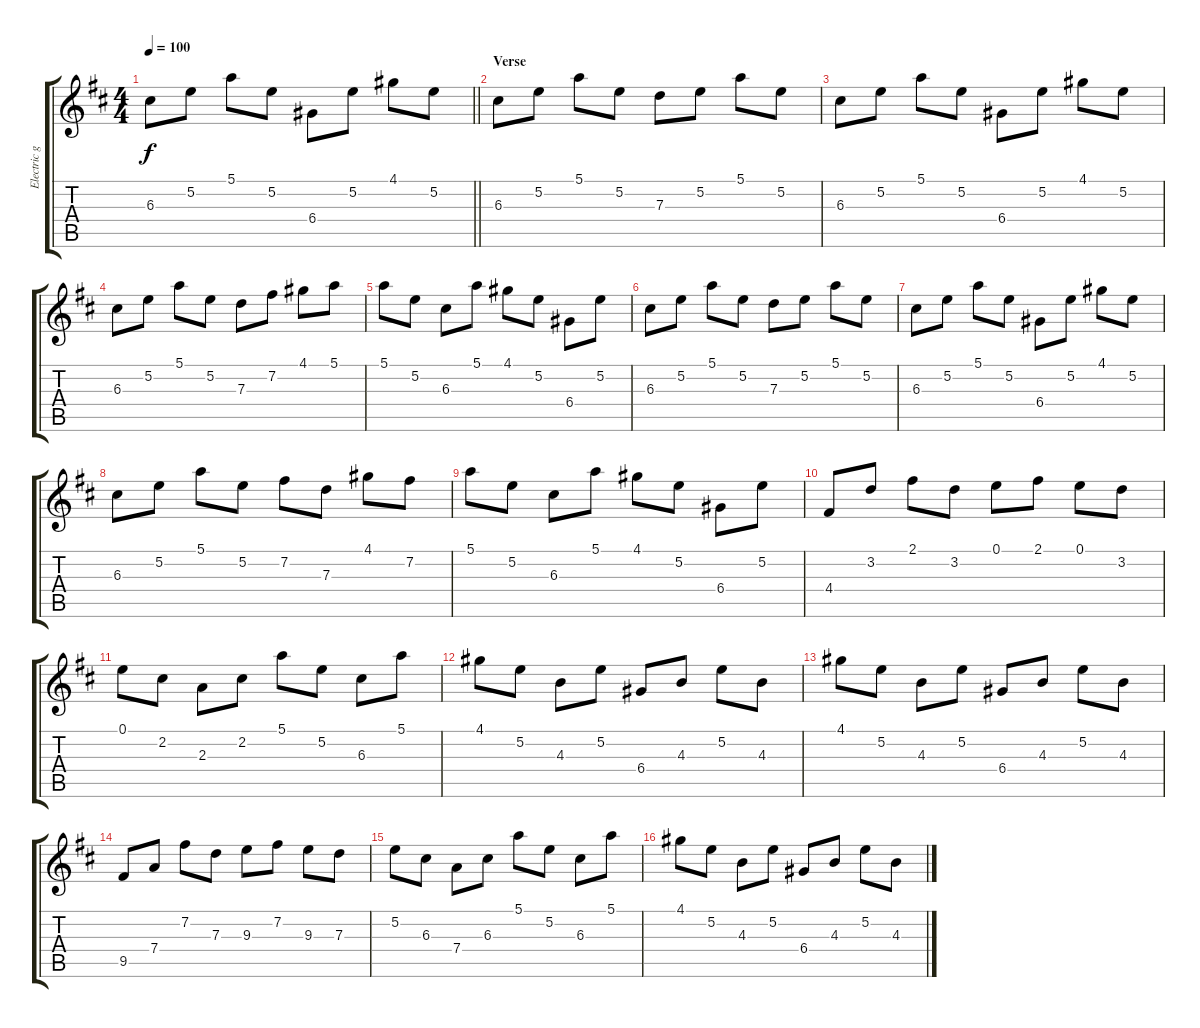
\track ("Electric guitar 2" "Electric g") {instrument acousticguitarsteel}
\staff {score tabs}
\tuning (E4 B3 G3 D3 A2 E2) {hide}
\ts (4 4)
\tempo 100
\clef g2
\barLineRight lightlight
\ks d
6.3.8{dy f} 5.2.8 5.1.8 5.2.8 6.4.8 5.2.8 4.1.8 5.2.8 |
\section ("" "Verse")
6.3.8 5.2.8 5.1.8 5.2.8 7.3.8 5.2.8 5.1.8 5.2.8 |
6.3.8 5.2.8 5.1.8 5.2.8 6.4.8 5.2.8 4.1.8 5.2.8 |
6.3.8 5.2.8 5.1.8 5.2.8 7.3.8 7.2.8 4.1.8 5.1.8 |
5.1.8 5.2.8 6.3.8 5.1.8 4.1.8 5.2.8 6.4.8 5.2.8 |
6.3.8 5.2.8 5.1.8 5.2.8 7.3.8 5.2.8 5.1.8 5.2.8 |
6.3.8 5.2.8 5.1.8 5.2.8 6.4.8 5.2.8 4.1.8 5.2.8 |
6.3.8 5.2.8 5.1.8 5.2.8 7.2.8 7.3.8 4.1.8 7.2.8 |
5.1.8 5.2.8 6.3.8 5.1.8 4.1.8 5.2.8 6.4.8 5.2.8 |
4.4.8 3.2.8 2.1.8 3.2.8 0.1.8 2.1.8 0.1.8 3.2.8 |
0.1.8 2.2.8 2.3.8 2.2.8 5.1.8 5.2.8 6.3.8 5.1.8 |
4.1.8 5.2.8 4.3.8 5.2.8 6.4.8 4.3.8 5.2.8 4.3.8 |
4.1.8 5.2.8 4.3.8 5.2.8 6.4.8 4.3.8 5.2.8 4.3.8 |
9.5.8 7.4.8 7.2.8 7.3.8 9.3.8 7.2.8 9.3.8 7.3.8 |
5.2.8 6.3.8 7.4.8 6.3.8 5.1.8 5.2.8 6.3.8 5.1.8 |
4.1.8 5.2.8 4.3.8 5.2.8 6.4.8 4.3.8 5.2.8 4.3.8
